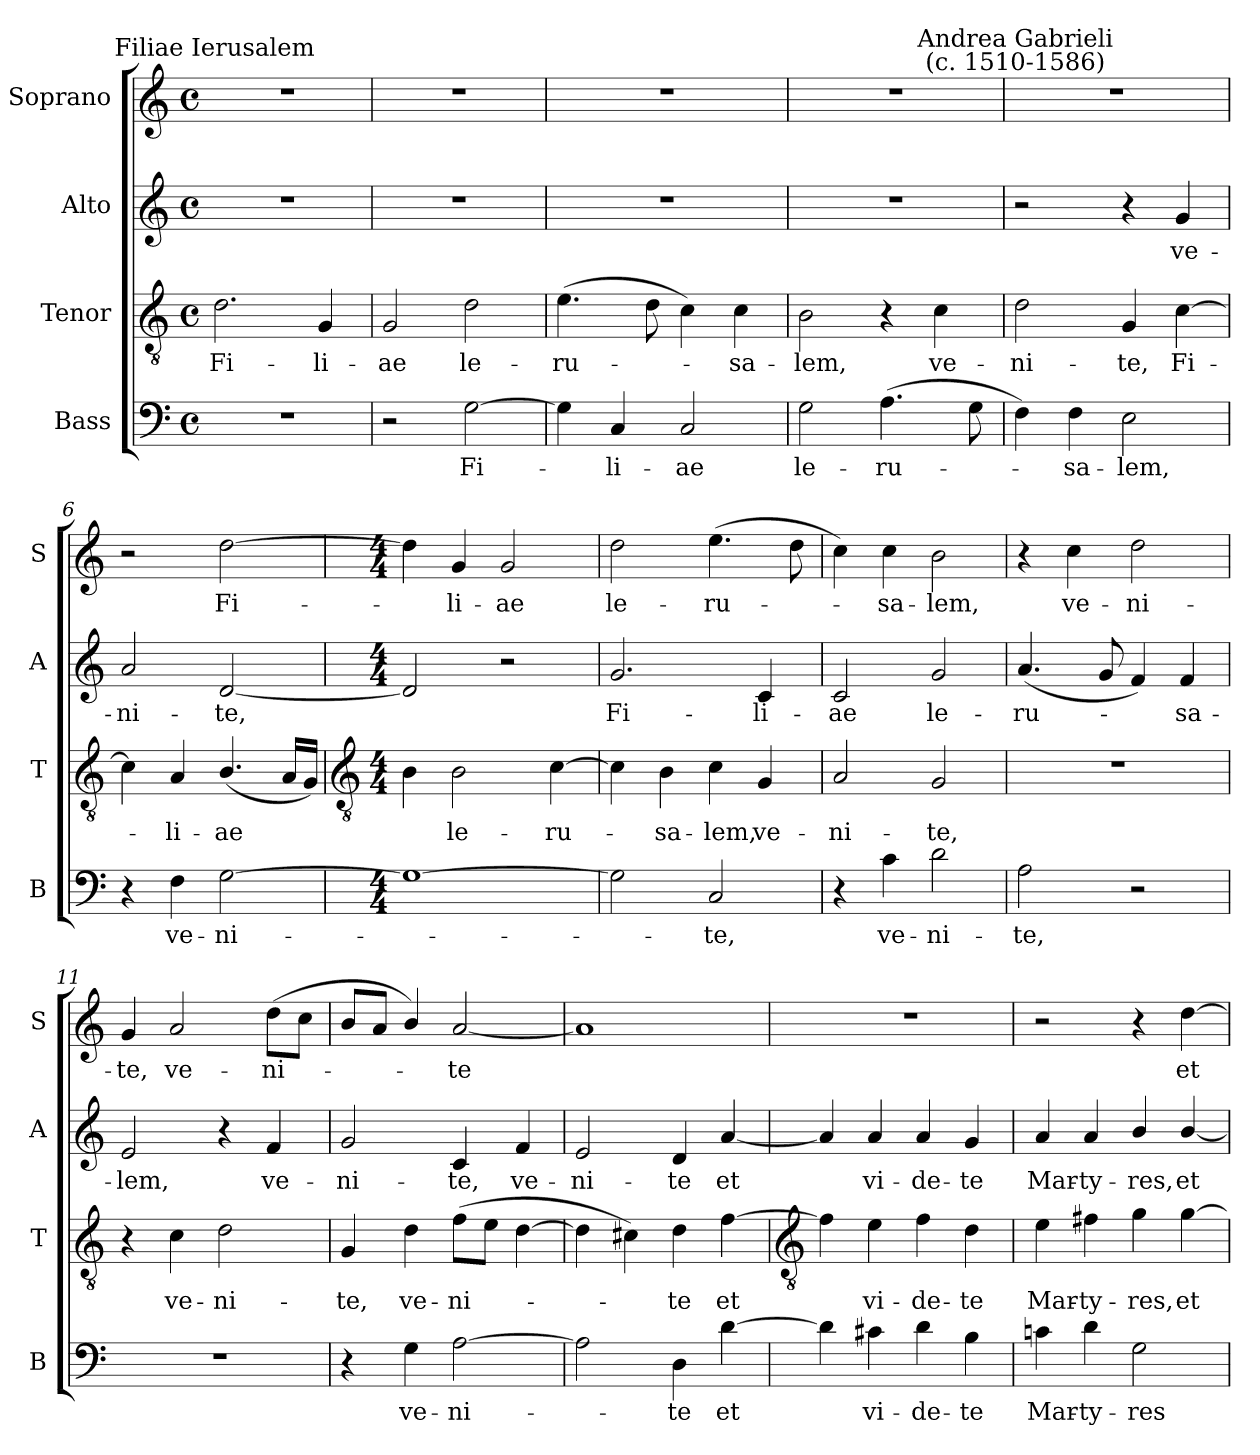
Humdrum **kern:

**kern	**text	**kern	**text	**kern	**text	**kern	**text
*part4	*part4	*part3	*part3	*part2	*part2	*part1	*part1
*staff4	*staff4	*staff3	*staff3	*staff2	*staff2	*staff1	*staff1
*I"Bass	*	*I"Tenor	*	*I"Alto	*	*I"Soprano	*
*I'B	*	*I'T	*	*I'A	*	*I'S	*
*clefF4	*	*clefGv2	*	*clefG2	*	*clefG2	*
*k[]	*	*k[]	*	*k[]	*	*k[]	*
*C:	*	*C:	*	*C:	*	*C:	*
*M4/4	*	*M4/4	*	*M4/4	*	*M4/4	*
*met(c)	*	*met(c)	*	*met(c)	*	*met(c)	*
=1	=1	=1	=1	=1	=1	=1	=1
!	!	!	!	!	!	!LO:TX:a:cj:t=Filiae Ierusalem	!
!	!	!	!LO:LY:b	!	!	!	!
1r	.	2.d	Fi-	1r	.	1r	.
!	!	!	!LO:LY:b	!	!	!	!
.	.	4G	-li-	.	.	.	.
=2	=2	=2	=2	=2	=2	=2	=2
!	!	!	!LO:LY:b	!	!	!	!
2r	.	2G	-ae	1r	.	1r	.
!	!LO:LY:b	!	!LO:LY:b	!	!	!	!
[2G	Fi-	2d	le-	.	.	.	.
=3	=3	=3	=3	=3	=3	=3	=3
!	!	!	!LO:LY:b	!	!	!	!
4G]	.	(>4.e	-ru-	1r	.	1r	.
!	!LO:LY:b	!	!	!	!	!	!
4C	li-	.	.	.	.	.	.
.	.	8d	.	.	.	.	.
!	!LO:LY:b	!	!	!	!	!	!
2C	-ae	4c)	.	.	.	.	.
!	!	!	!LO:LY:b	!	!	!	!
.	.	4c	sa-	.	.	.	.
=4	=4	=4	=4	=4	=4	=4	=4
!	!LO:LY:b	!	!LO:LY:b	!	!	!	!
2G	le-	2B	-lem,	1r	.	1r	.
!	!LO:LY:b	!	!	!	!	!	!
(>4.A	-ru-	4r	.	.	.	.	.
!	!	!	!LO:LY:b	!	!	!	!
.	.	4c	ve-	.	.	.	.
8G	.	.	.	.	.	.	.
=5	=5	=5	=5	=5	=5	=5	=5
!	!	!	!	!	!	!LO:TX:a:cj:t=Andrea Gabrieli\n(c. 1510-1586)	!
!	!	!	!LO:LY:b	!	!	!	!
4F)	.	2d	-ni-	2r	.	1r	.
!	!LO:LY:b	!	!	!	!	!	!
4F	sa-	.	.	.	.	.	.
!	!LO:LY:b	!	!LO:LY:b	!	!	!	!
2E	-lem,	4G	-te,	4r	.	.	.
!	!	!	!LO:LY:b	!	!LO:LY:b	!	!
.	.	[4c	Fi-	4g	ve-	.	.
=6	=6	=6	=6	=6	=6	=6	=6
!	!	!	!	!	!LO:LY:b	!	!
4r	.	4c]	.	2a	-ni-	2r	.
!	!LO:LY:b	!	!LO:LY:b	!	!	!	!
4F	ve-	4A	li-	.	.	.	.
!	!LO:LY:b	!	!LO:LY:b	!	!LO:LY:b	!	!LO:LY:b
[2G	-ni-	(<4.B/	-ae	[2d	-te,	[2dd	Fi-
.	.	16ALL	.	.	.	.	.
.	.	16GJJ)	.	.	.	.	.
!!LO:LB:g=z
=7	=7	=7	=7	=7	=7	=7	=7
*	*	*clefGv2	*	*	*	*	*
*M4/4	*	*M4/4	*	*M4/4	*	*M4/4	*
1G_	.	4B	.	2d]	.	4dd]	.
!	!	!	!LO:LY:b	!	!	!	!LO:LY:b
.	.	2B	le-	.	.	4g	li-
!	!	!	!	!	!	!	!LO:LY:b
.	.	.	.	2r	.	2g	-ae
!	!	!	!LO:LY:b	!	!	!	!
.	.	[4c	-ru-	.	.	.	.
=8	=8	=8	=8	=8	=8	=8	=8
!	!	!	!	!	!LO:LY:b	!	!LO:LY:b
2G]	.	4c]	.	2.g	Fi-	2dd	le-
!	!	!	!LO:LY:b	!	!	!	!
.	.	4B	sa-	.	.	.	.
!	!LO:LY:b	!	!LO:LY:b	!	!	!	!LO:LY:b
2C	te,	4c	-lem,	.	.	(>4.ee	-ru-
!	!	!	!LO:LY:b	!	!LO:LY:b	!	!
.	.	4G	ve-	4c	-li-	.	.
.	.	.	.	.	.	8dd	.
=9	=9	=9	=9	=9	=9	=9	=9
!	!	!	!LO:LY:b	!	!LO:LY:b	!	!
4r	.	2A	-ni-	2c	-ae	4cc)	.
!	!LO:LY:b	!	!	!	!	!	!LO:LY:b
4c	ve-	.	.	.	.	4cc	sa-
!	!LO:LY:b	!	!LO:LY:b	!	!LO:LY:b	!	!LO:LY:b
2d	-ni-	2G	-te,	2g	le-	2b	-lem,
=10	=10	=10	=10	=10	=10	=10	=10
!	!LO:LY:b	!	!	!	!LO:LY:b	!	!
2A	-te,	1r	.	(<4.a	-ru-	4r	.
!	!	!	!	!	!	!	!LO:LY:b
.	.	.	.	.	.	4cc	ve-
.	.	.	.	8g	.	.	.
!	!	!	!	!	!	!	!LO:LY:b
2r	.	.	.	4f)	.	2dd	-ni-
!	!	!	!	!	!LO:LY:b	!	!
.	.	.	.	4f	sa-	.	.
=11	=11	=11	=11	=11	=11	=11	=11
!	!	!	!	!	!LO:LY:b	!	!LO:LY:b
1r	.	4r	.	2e	-lem,	4g	-te,
!	!	!	!LO:LY:b	!	!	!	!LO:LY:b
.	.	4c	ve-	.	.	2a	ve-
!	!	!	!LO:LY:b	!	!	!	!
.	.	2d	-ni-	4r	.	.	.
!	!	!	!	!	!LO:LY:b	!	!LO:LY:b
.	.	.	.	4f	ve-	(<8ddL	-ni-
.	.	.	.	.	.	8ccJ	.
=12	=12	=12	=12	=12	=12	=12	=12
!	!	!	!LO:LY:b	!	!LO:LY:b	!	!
4r	.	4G	-te,	2g	-ni-	8bL	.
.	.	.	.	.	.	8aJ	.
!	!LO:LY:b	!	!LO:LY:b	!	!	!	!
4G	ve-	4d	ve-	.	.	4b/)	.
!	!LO:LY:b	!	!LO:LY:b	!	!LO:LY:b	!	!LO:LY:b
[2A	-ni-	(>8fL	-ni-	4c	-te,	[2a	te
.	.	8eJ	.	.	.	.	.
!	!	!	!	!	!LO:LY:b	!	!
.	.	[4d	.	4f	ve-	.	.
=13	=13	=13	=13	=13	=13	=13	=13
!	!	!	!	!	!LO:LY:b	!	!
2A]	.	4d]	.	2e	-ni-	1a]	.
.	.	4c#X)	.	.	.	.	.
!	!LO:LY:b	!	!LO:LY:b	!	!LO:LY:b	!	!
4D	te	4d	-te	4d	-te	.	.
!	!LO:LY:b	!	!LO:LY:b	!	!LO:LY:b	!	!
[4d	et	[4f	et	[4a	et	.	.
!!LO:LB:g=z
=14	=14	=14	=14	=14	=14	=14	=14
*	*	*clefGv2	*	*	*	*	*
4d]	.	4f]	.	4a]	.	1r	.
!	!LO:LY:b	!	!LO:LY:b	!	!LO:LY:b	!	!
4c#X	vi-	4e	vi-	4a	vi-	.	.
!	!LO:LY:b	!	!LO:LY:b	!	!LO:LY:b	!	!
4d	-de-	4f	-de-	4a	-de-	.	.
!	!LO:LY:b	!	!LO:LY:b	!	!LO:LY:b	!	!
4B	-te	4d	-te	4g	-te	.	.
=15	=15	=15	=15	=15	=15	=15	=15
!	!LO:LY:b	!	!LO:LY:b	!	!LO:LY:b	!	!
4cn	Mar-	4e	Mar-	4a	Mar-	2r	.
!	!LO:LY:b	!	!LO:LY:b	!	!LO:LY:b	!	!
4d	-ty-	4f#X	-ty-	4a	-ty-	.	.
!	!LO:LY:b	!	!LO:LY:b	!	!LO:LY:b	!	!
2G	-res	4g	-res,	4b/	-res,	4r	.
!	!	!	!LO:LY:b	!	!LO:LY:b	!	!LO:LY:b
.	.	[4g	et	[4b/	et	[4dd	et
=	=	=	=	=	=	=	=
*-	*-	*-	*-	*-	*-	*-	*-
